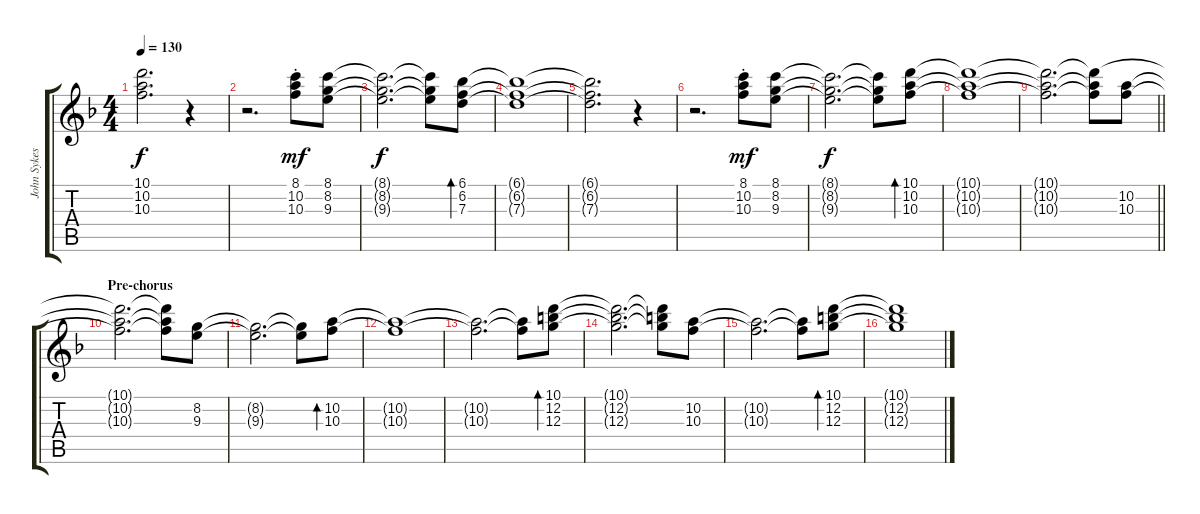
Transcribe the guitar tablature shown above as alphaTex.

\track ("John Sykes" "John Sykes") {instrument electricguitarjazz}
\staff {score tabs}
\tuning (E4 B3 G3 D3 A2 E2) {hide}
\ts (4 4)
\tempo 130
\clef g2
\ks dminor
(10.1{t} 10.2{t} 10.3{t}).2{d dy f} r.4 |
r.2{d} (8.1{st} 10.2{st} 10.3{st}).8{dy mf} (8.1 8.2 9.3).8 |
(8.1{t} 8.2{t} 9.3{t}).2{d dy f} (8.1{t} 8.2{t} 9.3{t}).8 (6.1 6.2 7.3).8{bd 240} |
(6.1{t} 6.2{t} 7.3{t}).1 |
(6.1{t} 6.2{t} 7.3{t}).2{d} r.4 |
r.2{d} (8.1{st} 10.2{st} 10.3{st}).8{dy mf} (8.1 8.2 9.3).8 |
(8.1{t} 8.2{t} 9.3{t}).2{d dy f} (8.1{t} 8.2{t} 9.3{t}).8 (10.1 10.2 10.3).8{bd 240} |
(10.1{t} 10.2{t} 10.3{t}).1 |
\barLineRight lightlight
(10.1{t} 10.2{t} 10.3{t}).2{d} (10.1{t} 10.2{t} 10.3{t}).8 (10.2 10.3).8 |
\section ("" "Pre-chorus")
(10.1{t} 10.2{t} 10.3{t}).2{d} (10.1{t} 10.2{t} 10.3{t}).8 (8.2 9.3).8 |
(8.2{t} 9.3{t}).2{d} (8.2{t} 9.3{t}).8 (10.2 10.3).8{bd 240} |
(10.2{t} 10.3{t}).1 |
(10.2{t} 10.3{t}).2{d} (10.2{t} 10.3{t}).8 (10.1 12.2 12.3).8{bd 240} |
(10.1{t} 12.2{t} 12.3{t}).2{d} (10.1{t} 12.2{t} 12.3{t}).8 (10.2 10.3).8 |
(10.2{t} 10.3{t}).2{d} (10.2{t} 10.3{t}).8 (10.1 12.2 12.3).8{bd 120} |
(10.1{t} 12.2{t} 12.3{t}).1
